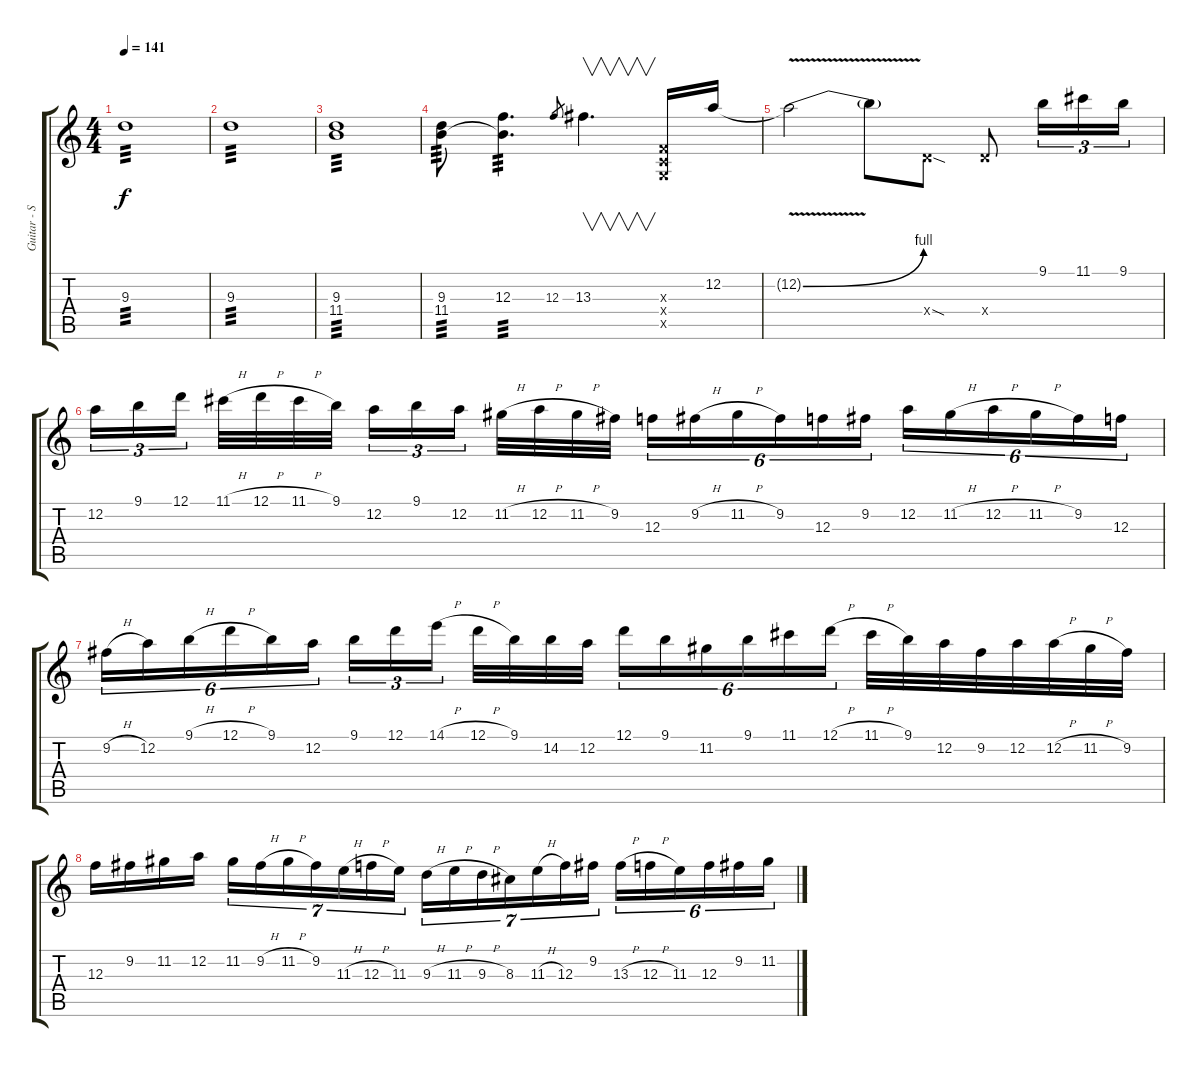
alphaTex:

\track ("Guitar - Solo" "Guitar - S") {instrument distortionguitar}
\staff {score tabs}
\tuning (D4 A3 F3 C3 G2 D2) {hide}
\ts (4 4)
\tempo 141
\clef g2
\ks c
9.3.1{tp 3 dy f} |
9.3.1{tp 3} |
(9.3 11.4).1{tp 3} |
(9.3 11.4).8{tp 3} (12.3 11.4{t}).4{d tp 3} 12.3.8{gr} 13.3.4{v d} (0.3{x} 0.4{x} 0.5{x}).16 12.2.16 |
12.2{be (bend 0 0 60 4) v t}.2 12.2{t}.8 2.4{sod x}.8 2.4{x}.8 9.1.16{tu (3 2)} 11.1.16{tu (3 2)} 9.1.16{tu (3 2)} |
12.2.16{tu (3 2)} 9.1.16{tu (3 2)} 12.1.16{tu (3 2)} 11.1{h}.32 12.1{h}.32 11.1{h}.32 9.1.32 12.2.16{tu (3 2)} 9.1.16{tu (3 2)} 12.2.16{tu (3 2)} 11.2{h}.32 12.2{h}.32 11.2{h}.32 9.2.32 12.3.16{tu (6 4)} 9.2{h}.16{tu (6 4)} 11.2{h}.16{tu (6 4)} 9.2.16{tu (6 4)} 12.3.16{tu (6 4)} 9.2.16{tu (6 4)} 12.2.16{tu (6 4)} 11.2{h}.16{tu (6 4)} 12.2{h}.16{tu (6 4)} 11.2{h}.16{tu (6 4)} 9.2.16{tu (6 4)} 12.3.16{tu (6 4)} |
9.2{h}.16{tu (6 4)} 12.2.16{tu (6 4)} 9.1{h}.16{tu (6 4)} 12.1{h}.16{tu (6 4)} 9.1.16{tu (6 4)} 12.2.16{tu (6 4)} 9.1.16{tu (3 2)} 12.1.16{tu (3 2)} 14.1{h}.16{tu (3 2)} 12.1{h}.32 9.1.32 14.2.32 12.2.32 12.1.16{tu (6 4)} 9.1.16{tu (6 4)} 11.2.16{tu (6 4)} 9.1.16{tu (6 4)} 11.1.16{tu (6 4)} 12.1{h}.16{tu (6 4)} 11.1{h}.32 9.1.32 12.2.32 9.2.32 12.2.32 12.2{h}.32 11.2{h}.32 9.2.32 |
12.3.16 9.2.16 11.2.16 12.2.16 11.2.16{tu (7 4)} 9.2{h}.16{tu (7 4)} 11.2{h}.16{tu (7 4)} 9.2.16{tu (7 4)} 11.3{h}.16{tu (7 4)} 12.3{h}.16{tu (7 4)} 11.3.16{tu (7 4)} 9.3{h}.16{tu (7 4)} 11.3{h}.16{tu (7 4)} 9.3{h}.16{tu (7 4)} 8.3.16{tu (7 4)} 11.3{h}.16{tu (7 4)} 12.3.16{tu (7 4)} 9.2.16{tu (7 4)} 13.3{h}.16{tu (6 4)} 12.3{h}.16{tu (6 4)} 11.3.16{tu (6 4)} 12.3.16{tu (6 4)} 9.2.16{tu (6 4)} 11.2.16{tu (6 4)}
